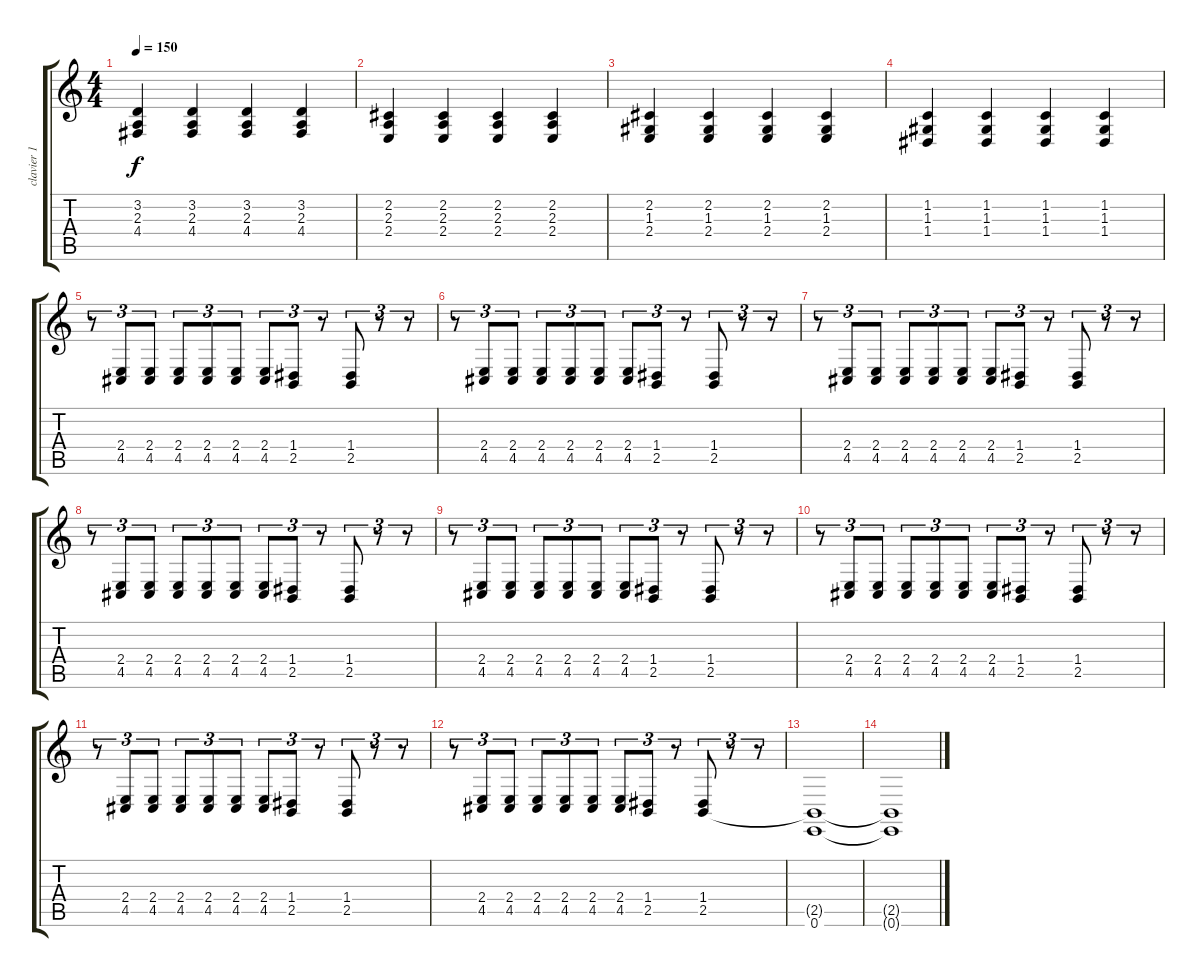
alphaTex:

\track ("clavier 1" "clavier 1") {instrument reedorgan}
\staff {score tabs}
\tuning (E4 B3 G3 D3 A2 E2) {hide}
\ts (4 4)
\tempo 150
\clef g2
\ks c
(3.2 2.3 4.4).4{dy f} (3.2 2.3 4.4).4 (3.2 2.3 4.4).4 (3.2 2.3 4.4).4 |
(2.2 2.3 2.4).4 (2.2 2.3 2.4).4 (2.2 2.3 2.4).4 (2.2 2.3 2.4).4 |
(2.2 1.3 2.4).4 (2.2 1.3 2.4).4 (2.2 1.3 2.4).4 (2.2 1.3 2.4).4 |
(1.2 1.3 1.4).4 (1.2 1.3 1.4).4 (1.2 1.3 1.4).4 (1.2 1.3 1.4).4 |
r.8{tu (3 2)} (2.4 4.5).8{tu (3 2)} (2.4 4.5).8{tu (3 2)} (2.4 4.5).8{tu (3 2)} (2.4 4.5).8{tu (3 2)} (2.4 4.5).8{tu (3 2)} (2.4 4.5).8{tu (3 2)} (1.4 2.5).8{tu (3 2)} r.8{tu (3 2)} (1.4 2.5).8{tu (3 2)} r.8{tu (3 2)} r.8{tu (3 2)} |
r.8{tu (3 2)} (2.4 4.5).8{tu (3 2)} (2.4 4.5).8{tu (3 2)} (2.4 4.5).8{tu (3 2)} (2.4 4.5).8{tu (3 2)} (2.4 4.5).8{tu (3 2)} (2.4 4.5).8{tu (3 2)} (1.4 2.5).8{tu (3 2)} r.8{tu (3 2)} (1.4 2.5).8{tu (3 2)} r.8{tu (3 2)} r.8{tu (3 2)} |
r.8{tu (3 2)} (2.4 4.5).8{tu (3 2)} (2.4 4.5).8{tu (3 2)} (2.4 4.5).8{tu (3 2)} (2.4 4.5).8{tu (3 2)} (2.4 4.5).8{tu (3 2)} (2.4 4.5).8{tu (3 2)} (1.4 2.5).8{tu (3 2)} r.8{tu (3 2)} (1.4 2.5).8{tu (3 2)} r.8{tu (3 2)} r.8{tu (3 2)} |
r.8{tu (3 2)} (2.4 4.5).8{tu (3 2)} (2.4 4.5).8{tu (3 2)} (2.4 4.5).8{tu (3 2)} (2.4 4.5).8{tu (3 2)} (2.4 4.5).8{tu (3 2)} (2.4 4.5).8{tu (3 2)} (1.4 2.5).8{tu (3 2)} r.8{tu (3 2)} (1.4 2.5).8{tu (3 2)} r.8{tu (3 2)} r.8{tu (3 2)} |
r.8{tu (3 2)} (2.4 4.5).8{tu (3 2)} (2.4 4.5).8{tu (3 2)} (2.4 4.5).8{tu (3 2)} (2.4 4.5).8{tu (3 2)} (2.4 4.5).8{tu (3 2)} (2.4 4.5).8{tu (3 2)} (1.4 2.5).8{tu (3 2)} r.8{tu (3 2)} (1.4 2.5).8{tu (3 2)} r.8{tu (3 2)} r.8{tu (3 2)} |
r.8{tu (3 2)} (2.4 4.5).8{tu (3 2)} (2.4 4.5).8{tu (3 2)} (2.4 4.5).8{tu (3 2)} (2.4 4.5).8{tu (3 2)} (2.4 4.5).8{tu (3 2)} (2.4 4.5).8{tu (3 2)} (1.4 2.5).8{tu (3 2)} r.8{tu (3 2)} (1.4 2.5).8{tu (3 2)} r.8{tu (3 2)} r.8{tu (3 2)} |
r.8{tu (3 2)} (2.4 4.5).8{tu (3 2)} (2.4 4.5).8{tu (3 2)} (2.4 4.5).8{tu (3 2)} (2.4 4.5).8{tu (3 2)} (2.4 4.5).8{tu (3 2)} (2.4 4.5).8{tu (3 2)} (1.4 2.5).8{tu (3 2)} r.8{tu (3 2)} (1.4 2.5).8{tu (3 2)} r.8{tu (3 2)} r.8{tu (3 2)} |
r.8{tu (3 2)} (2.4 4.5).8{tu (3 2)} (2.4 4.5).8{tu (3 2)} (2.4 4.5).8{tu (3 2)} (2.4 4.5).8{tu (3 2)} (2.4 4.5).8{tu (3 2)} (2.4 4.5).8{tu (3 2)} (1.4 2.5).8{tu (3 2)} r.8{tu (3 2)} (1.4 2.5).8{tu (3 2)} r.8{tu (3 2)} r.8{tu (3 2)} |
(2.5{t} 0.6).1 |
(2.5{t} 0.6{t}).1
